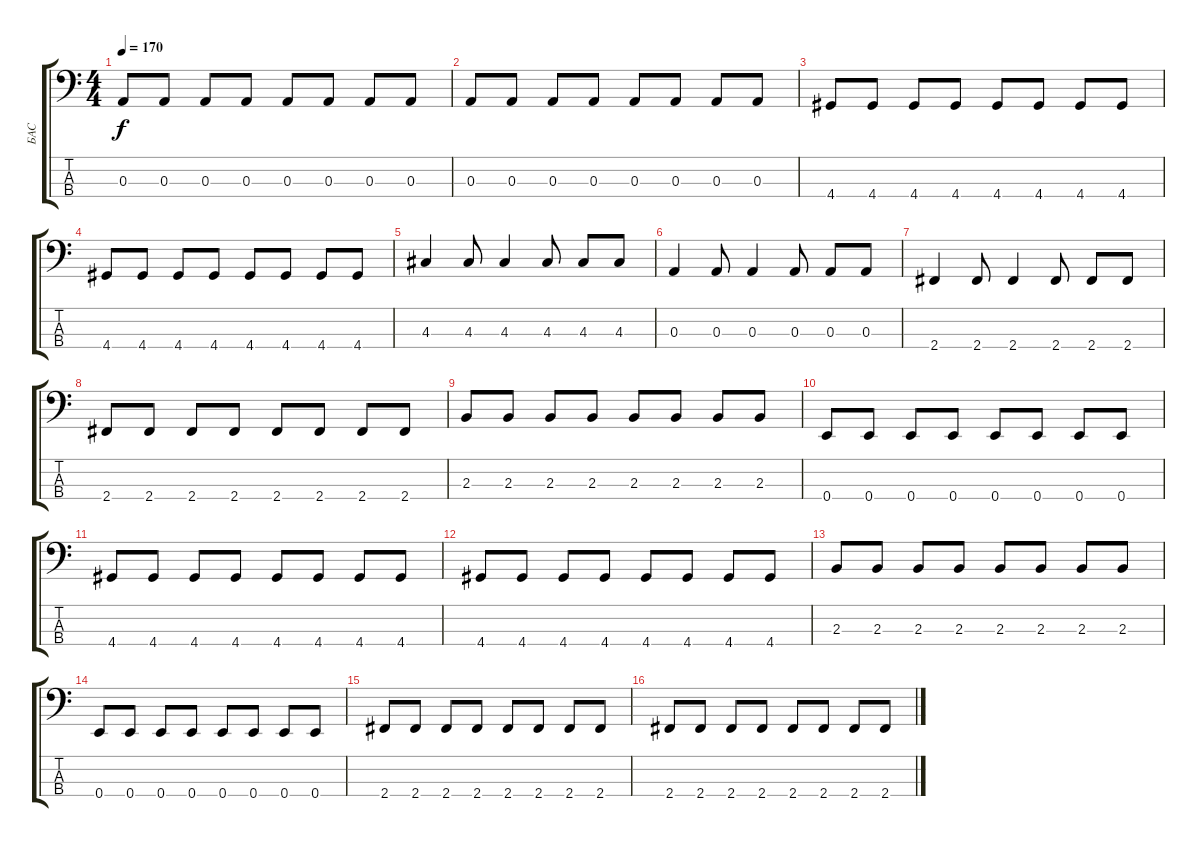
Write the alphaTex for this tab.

\track ("БАС" "БАС") {instrument electricbassfinger}
\staff {score tabs}
\tuning (G2 D2 A1 E1) {hide}
\ts (4 4)
\tempo 170
\clef f4
\ks c
0.3.8{dy f} 0.3.8 0.3.8 0.3.8 0.3.8 0.3.8 0.3.8 0.3.8 |
0.3.8 0.3.8 0.3.8 0.3.8 0.3.8 0.3.8 0.3.8 0.3.8 |
4.4.8 4.4.8 4.4.8 4.4.8 4.4.8 4.4.8 4.4.8 4.4.8 |
4.4.8 4.4.8 4.4.8 4.4.8 4.4.8 4.4.8 4.4.8 4.4.8 |
4.3.4 4.3.8 4.3.4 4.3.8 4.3.8 4.3.8 |
0.3.4 0.3.8 0.3.4 0.3.8 0.3.8 0.3.8 |
2.4.4 2.4.8 2.4.4 2.4.8 2.4.8 2.4.8 |
2.4.8 2.4.8 2.4.8 2.4.8 2.4.8 2.4.8 2.4.8 2.4.8 |
2.3.8 2.3.8 2.3.8 2.3.8 2.3.8 2.3.8 2.3.8 2.3.8 |
0.4.8 0.4.8 0.4.8 0.4.8 0.4.8 0.4.8 0.4.8 0.4.8 |
4.4.8 4.4.8 4.4.8 4.4.8 4.4.8 4.4.8 4.4.8 4.4.8 |
4.4.8 4.4.8 4.4.8 4.4.8 4.4.8 4.4.8 4.4.8 4.4.8 |
2.3.8 2.3.8 2.3.8 2.3.8 2.3.8 2.3.8 2.3.8 2.3.8 |
0.4.8 0.4.8 0.4.8 0.4.8 0.4.8 0.4.8 0.4.8 0.4.8 |
2.4.8 2.4.8 2.4.8 2.4.8 2.4.8 2.4.8 2.4.8 2.4.8 |
2.4.8 2.4.8 2.4.8 2.4.8 2.4.8 2.4.8 2.4.8 2.4.8
